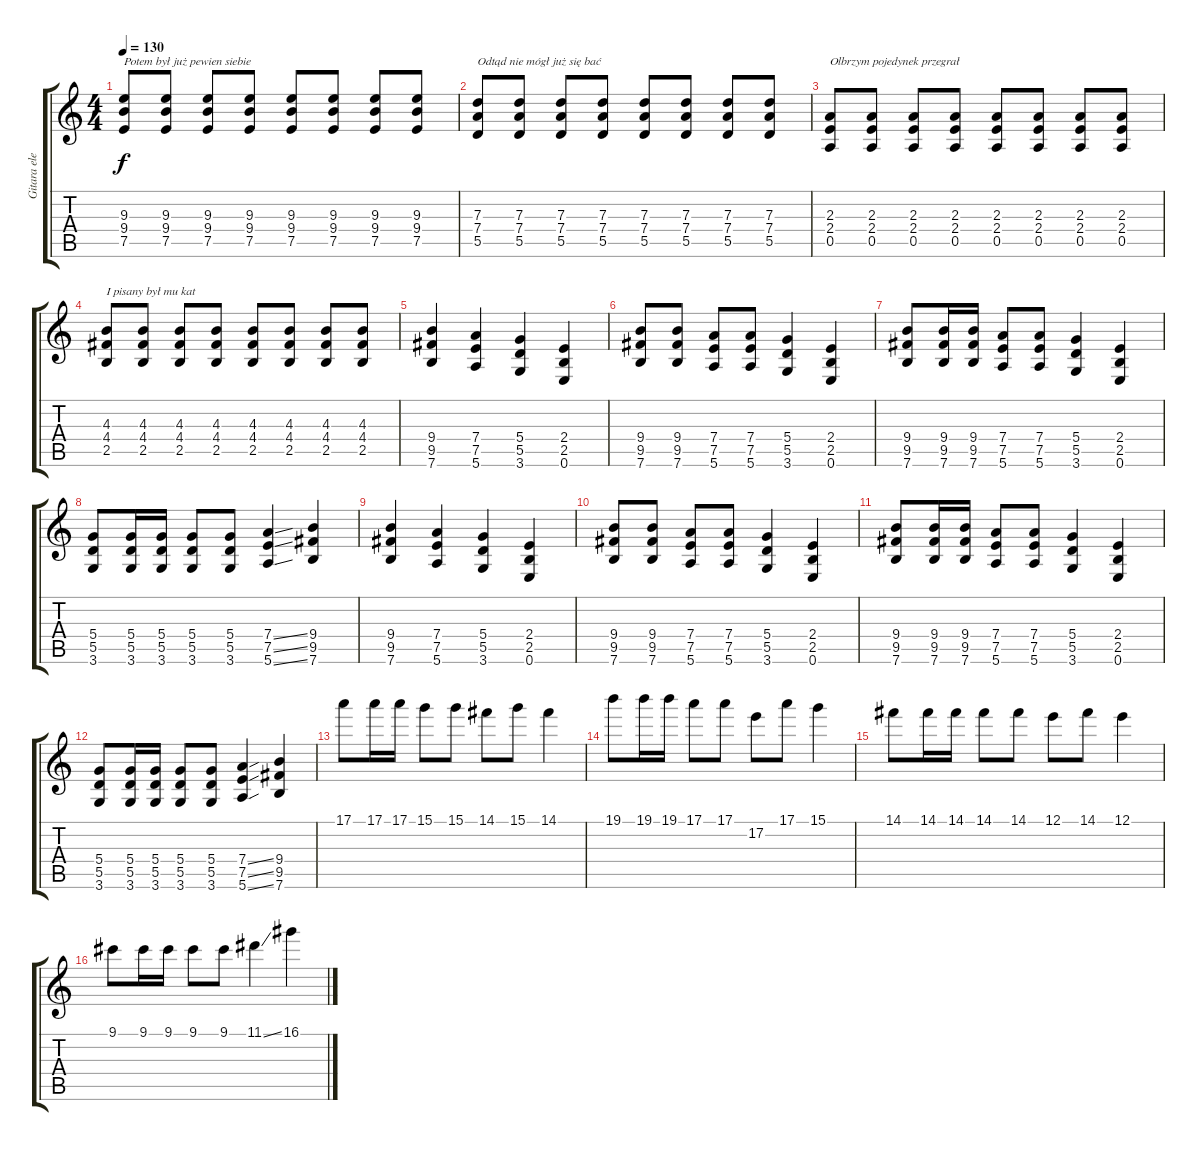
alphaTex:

\track ("Gitara elektryczna" "Gitara ele") {instrument distortionguitar}
\staff {score tabs}
\tuning (E4 B3 G3 D3 A2 E2) {hide}
\ts (4 4)
\tempo 130
\clef g2
\ks c
(9.3 9.4 7.5).8{txt "Potem był już pewien siebie" dy f} (9.3 9.4 7.5).8 (9.3 9.4 7.5).8 (9.3 9.4 7.5).8 (9.3 9.4 7.5).8 (9.3 9.4 7.5).8 (9.3 9.4 7.5).8 (9.3 9.4 7.5).8 |
(7.3 7.4 5.5).8{txt "Odtąd nie mógł już się bać"} (7.3 7.4 5.5).8 (7.3 7.4 5.5).8 (7.3 7.4 5.5).8 (7.3 7.4 5.5).8 (7.3 7.4 5.5).8 (7.3 7.4 5.5).8 (7.3 7.4 5.5).8 |
(2.3 2.4 0.5).8{txt "Olbrzym pojedynek przegrał"} (2.3 2.4 0.5).8 (2.3 2.4 0.5).8 (2.3 2.4 0.5).8 (2.3 2.4 0.5).8 (2.3 2.4 0.5).8 (2.3 2.4 0.5).8 (2.3 2.4 0.5).8 |
(4.3 4.4 2.5).8{txt "I pisany był mu kat"} (4.3 4.4 2.5).8 (4.3 4.4 2.5).8 (4.3 4.4 2.5).8 (4.3 4.4 2.5).8 (4.3 4.4 2.5).8 (4.3 4.4 2.5).8 (4.3 4.4 2.5).8 |
(9.4 9.5 7.6).4 (7.4 7.5 5.6).4 (5.4 5.5 3.6).4 (2.4 2.5 0.6).4 |
(9.4 9.5 7.6).8 (9.4 9.5 7.6).8 (7.4 7.5 5.6).8 (7.4 7.5 5.6).8 (5.4 5.5 3.6).4 (2.4 2.5 0.6).4 |
(9.4 9.5 7.6).8 (9.4 9.5 7.6).16 (9.4 9.5 7.6).16 (7.4 7.5 5.6).8 (7.4 7.5 5.6).8 (5.4 5.5 3.6).4 (2.4 2.5 0.6).4 |
(5.4 5.5 3.6).8 (5.4 5.5 3.6).16 (5.4 5.5 3.6).16 (5.4 5.5 3.6).8 (5.4 5.5 3.6).8 (7.4{ss} 7.5{ss} 5.6{ss}).4 (9.4 9.5 7.6).4 |
(9.4 9.5 7.6).4 (7.4 7.5 5.6).4 (5.4 5.5 3.6).4 (2.4 2.5 0.6).4 |
(9.4 9.5 7.6).8 (9.4 9.5 7.6).8 (7.4 7.5 5.6).8 (7.4 7.5 5.6).8 (5.4 5.5 3.6).4 (2.4 2.5 0.6).4 |
(9.4 9.5 7.6).8 (9.4 9.5 7.6).16 (9.4 9.5 7.6).16 (7.4 7.5 5.6).8 (7.4 7.5 5.6).8 (5.4 5.5 3.6).4 (2.4 2.5 0.6).4 |
(5.4 5.5 3.6).8 (5.4 5.5 3.6).16 (5.4 5.5 3.6).16 (5.4 5.5 3.6).8 (5.4 5.5 3.6).8 (7.4{ss} 7.5{ss} 5.6{ss}).4 (9.4 9.5 7.6).4 |
17.1.8 17.1.16 17.1.16 15.1.8 15.1.8 14.1.8 15.1.8 14.1.4 |
19.1.8 19.1.16 19.1.16 17.1.8 17.1.8 17.2.8 17.1.8 15.1.4 |
14.1.8 14.1.16 14.1.16 14.1.8 14.1.8 12.1.8 14.1.8 12.1.4 |
9.1.8 9.1.16 9.1.16 9.1.8 9.1.8 11.1{ss}.4 16.1.4
